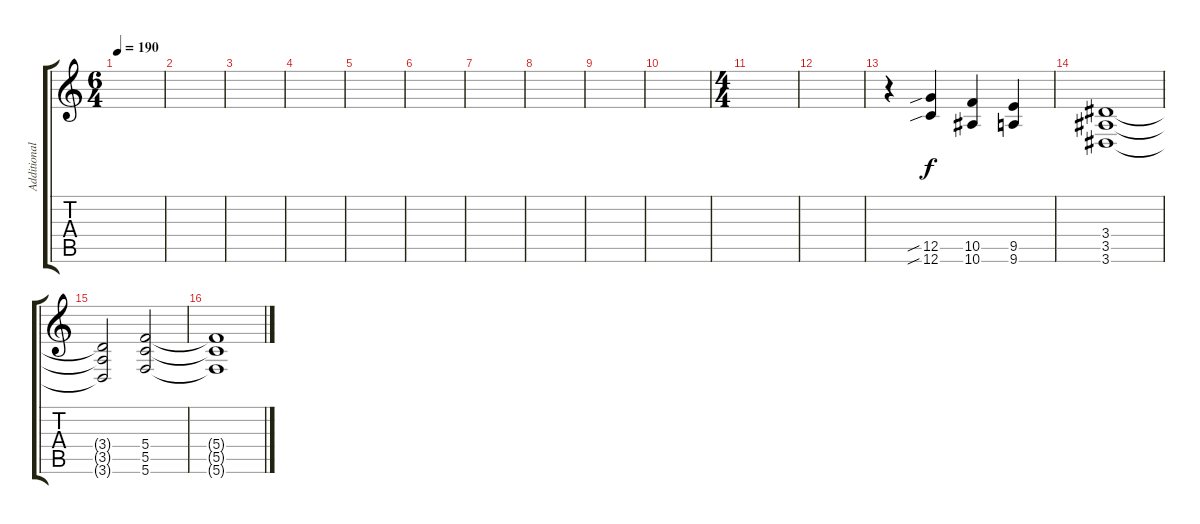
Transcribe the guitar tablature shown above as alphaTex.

\track ("Additional Guitar" "Additional") {instrument distortionguitar}
\staff {score tabs}
\tuning (D4 A3 F3 C3 G2 C2) {hide}
\ts (6 4)
\tempo 190
\clef g2
\ks c
|
|
|
|
|
|
|
|
|
|
\ts (4 4)
|
|
r.4 (12.5{sib} 12.6{sib}).4 (10.5 10.6).4 (9.5 9.6).4 |
(3.4 3.5 3.6).1 |
(3.4{t} 3.5{t} 3.6{t}).2 (5.4 5.5 5.6).2 |
(5.4{t} 5.5{t} 5.6{t}).1
